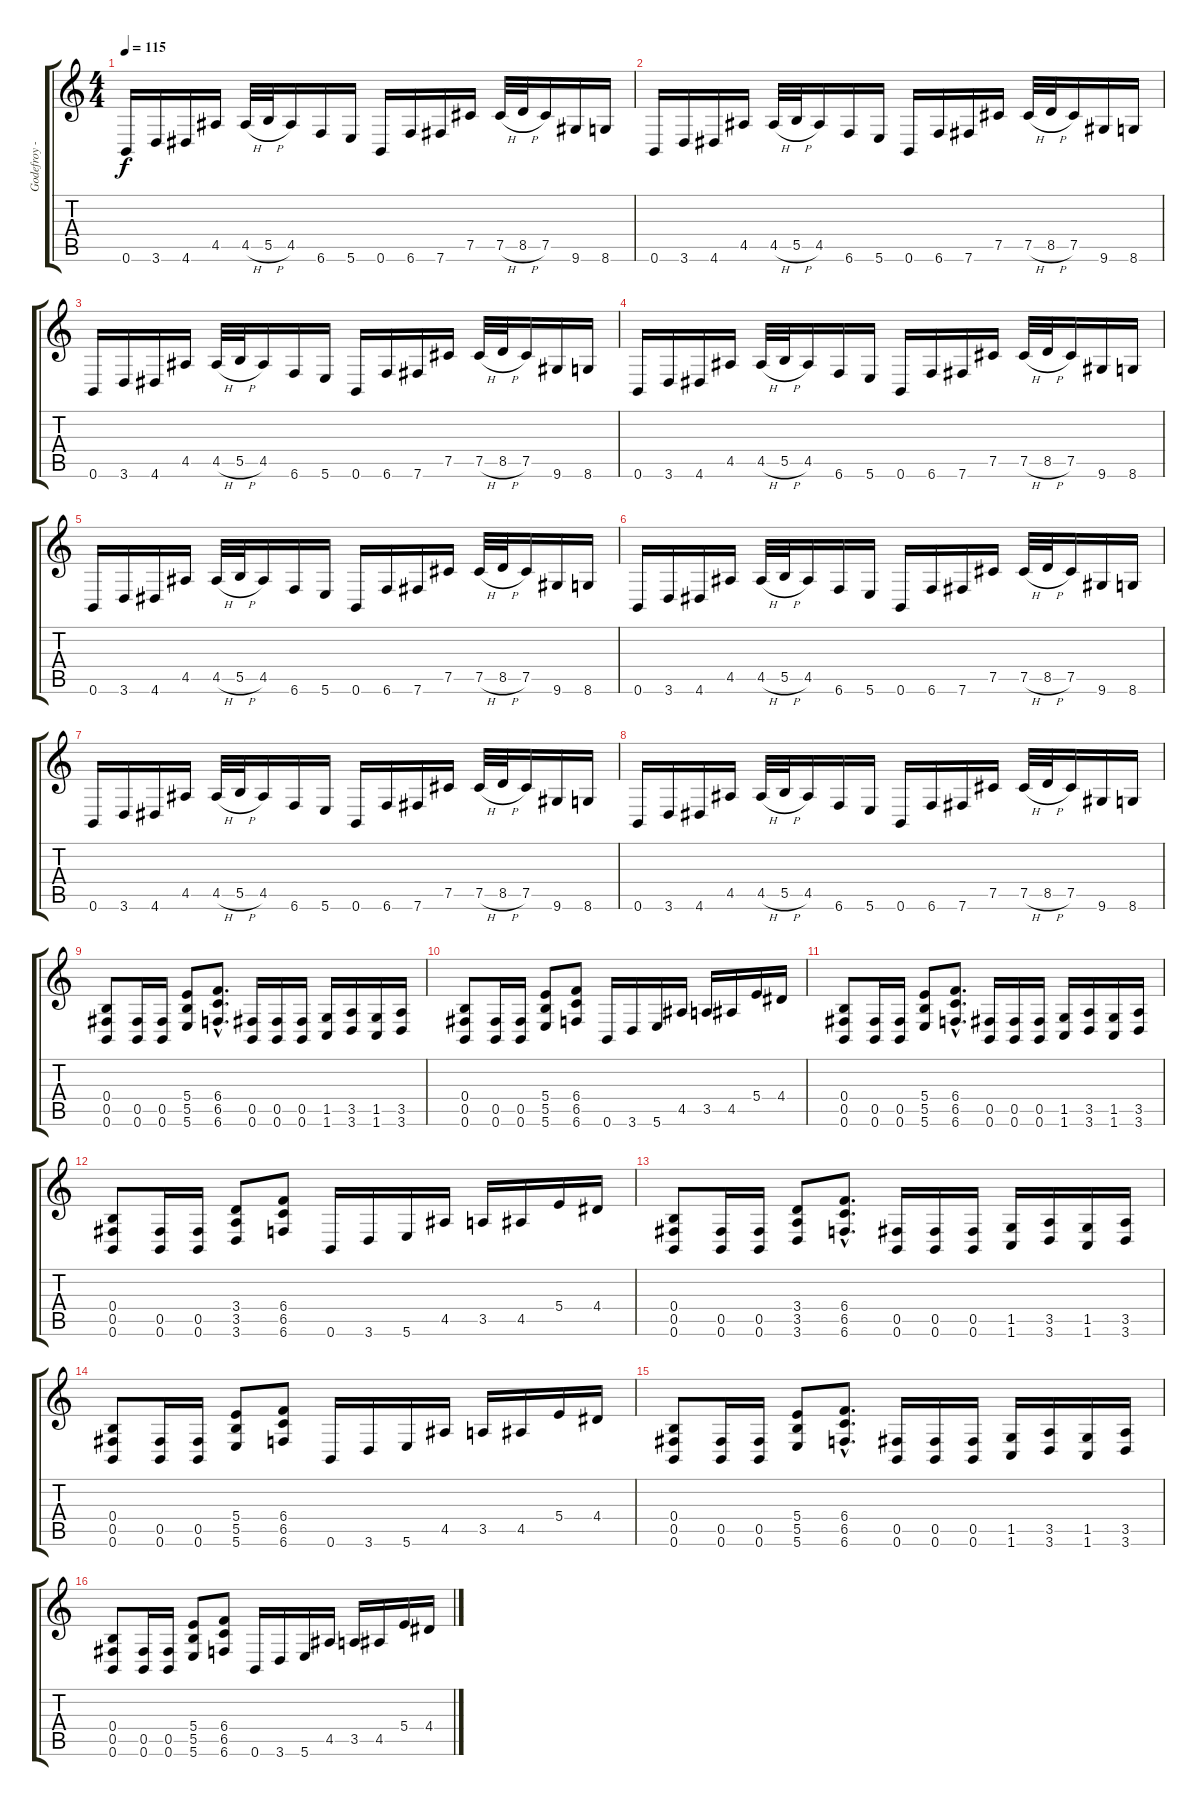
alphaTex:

\track ("Godefroy - Guitar" "Godefroy -") {instrument overdrivenguitar}
\staff {score tabs}
\tuning (Db4 Ab3 E3 B2 Gb2 B1) {hide}
\ts (4 4)
\tempo 115
\clef g2
\ks c
0.6.16{dy f instrument overdrivenguitar} 3.6.16 4.6.16 4.5.16 4.5{h}.32 5.5{h}.32 4.5.16 6.6.16 5.6.16 0.6.16 6.6.16 7.6.16 7.5.16 7.5{h}.32 8.5{h}.32 7.5.16 9.6.16 8.6.16 |
0.6.16 3.6.16 4.6.16 4.5.16 4.5{h}.32 5.5{h}.32 4.5.16 6.6.16 5.6.16 0.6.16 6.6.16 7.6.16 7.5.16 7.5{h}.32 8.5{h}.32 7.5.16 9.6.16 8.6.16 |
0.6.16 3.6.16 4.6.16 4.5.16 4.5{h}.32 5.5{h}.32 4.5.16 6.6.16 5.6.16 0.6.16 6.6.16 7.6.16 7.5.16 7.5{h}.32 8.5{h}.32 7.5.16 9.6.16 8.6.16 |
0.6.16 3.6.16 4.6.16 4.5.16 4.5{h}.32 5.5{h}.32 4.5.16 6.6.16 5.6.16 0.6.16 6.6.16 7.6.16 7.5.16 7.5{h}.32 8.5{h}.32 7.5.16 9.6.16 8.6.16 |
0.6.16 3.6.16 4.6.16 4.5.16 4.5{h}.32 5.5{h}.32 4.5.16 6.6.16 5.6.16 0.6.16 6.6.16 7.6.16 7.5.16 7.5{h}.32 8.5{h}.32 7.5.16 9.6.16 8.6.16 |
0.6.16 3.6.16 4.6.16 4.5.16 4.5{h}.32 5.5{h}.32 4.5.16 6.6.16 5.6.16 0.6.16 6.6.16 7.6.16 7.5.16 7.5{h}.32 8.5{h}.32 7.5.16 9.6.16 8.6.16 |
0.6.16 3.6.16 4.6.16 4.5.16 4.5{h}.32 5.5{h}.32 4.5.16 6.6.16 5.6.16 0.6.16 6.6.16 7.6.16 7.5.16 7.5{h}.32 8.5{h}.32 7.5.16 9.6.16 8.6.16 |
0.6.16 3.6.16 4.6.16 4.5.16 4.5{h}.32 5.5{h}.32 4.5.16 6.6.16 5.6.16 0.6.16 6.6.16 7.6.16 7.5.16 7.5{h}.32 8.5{h}.32 7.5.16 9.6.16 8.6.16 |
(0.4 0.5 0.6).8 (0.5 0.6).16 (0.5 0.6).16 (5.4 5.5 5.6).8 (6.4{hac} 6.5{hac} 6.6{hac}).8{d} (0.5 0.6).16 (0.5 0.6).16 (0.5 0.6).16 (1.5 1.6).16 (3.5 3.6).16 (1.5 1.6).16 (3.5 3.6).16 |
(0.4 0.5 0.6).8 (0.5 0.6).16 (0.5 0.6).16 (5.4 5.5 5.6).8 (6.4 6.5 6.6).8 0.6.16 3.6.16 5.6.16 4.5.16 3.5.16 4.5.16 5.4.16 4.4.16 |
(0.4 0.5 0.6).8 (0.5 0.6).16 (0.5 0.6).16 (5.4 5.5 5.6).8 (6.4{hac} 6.5{hac} 6.6{hac}).8{d} (0.5 0.6).16 (0.5 0.6).16 (0.5 0.6).16 (1.5 1.6).16 (3.5 3.6).16 (1.5 1.6).16 (3.5 3.6).16 |
(0.4 0.5 0.6).8 (0.5 0.6).16 (0.5 0.6).16 (3.4 3.5 3.6).8 (6.4 6.5 6.6).8 0.6.16 3.6.16 5.6.16 4.5.16 3.5.16 4.5.16 5.4.16 4.4.16 |
(0.4 0.5 0.6).8 (0.5 0.6).16 (0.5 0.6).16 (3.4 3.5 3.6).8 (6.4{hac} 6.5{hac} 6.6{hac}).8{d} (0.5 0.6).16 (0.5 0.6).16 (0.5 0.6).16 (1.5 1.6).16 (3.5 3.6).16 (1.5 1.6).16 (3.5 3.6).16 |
(0.4 0.5 0.6).8 (0.5 0.6).16 (0.5 0.6).16 (5.4 5.5 5.6).8 (6.4 6.5 6.6).8 0.6.16 3.6.16 5.6.16 4.5.16 3.5.16 4.5.16 5.4.16 4.4.16 |
(0.4 0.5 0.6).8 (0.5 0.6).16 (0.5 0.6).16 (5.4 5.5 5.6).8 (6.4{hac} 6.5{hac} 6.6{hac}).8{d} (0.5 0.6).16 (0.5 0.6).16 (0.5 0.6).16 (1.5 1.6).16 (3.5 3.6).16 (1.5 1.6).16 (3.5 3.6).16 |
(0.4 0.5 0.6).8 (0.5 0.6).16 (0.5 0.6).16 (5.4 5.5 5.6).8 (6.4 6.5 6.6).8 0.6.16 3.6.16 5.6.16 4.5.16 3.5.16 4.5.16 5.4.16 4.4.16
